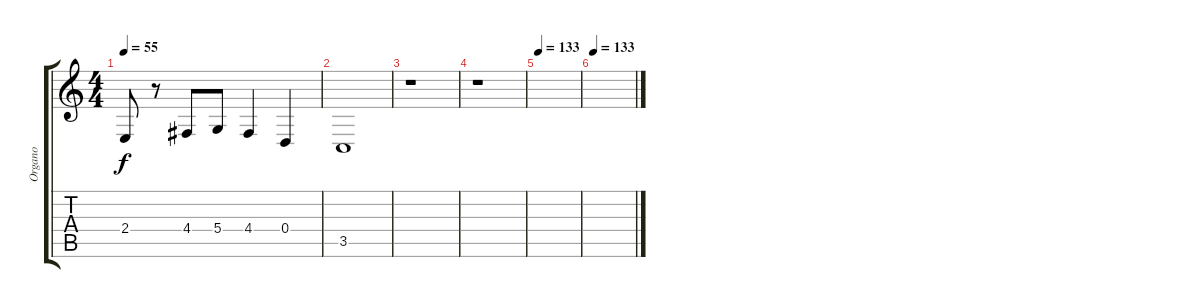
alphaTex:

\track ("Organo" "Organo") {instrument churchorgan}
\staff {score tabs}
\tuning (E4 B3 G3 D3 A2 E2) {hide}
\ts (4 4)
\tempo 55
\clef g2
\ks c
2.4.8{dy f} r.8 4.4.8 5.4.8 4.4.4 0.4.4 |
3.5.1 |
r.1 |
r.1 |
\tempo 133
|
\tempo 133
